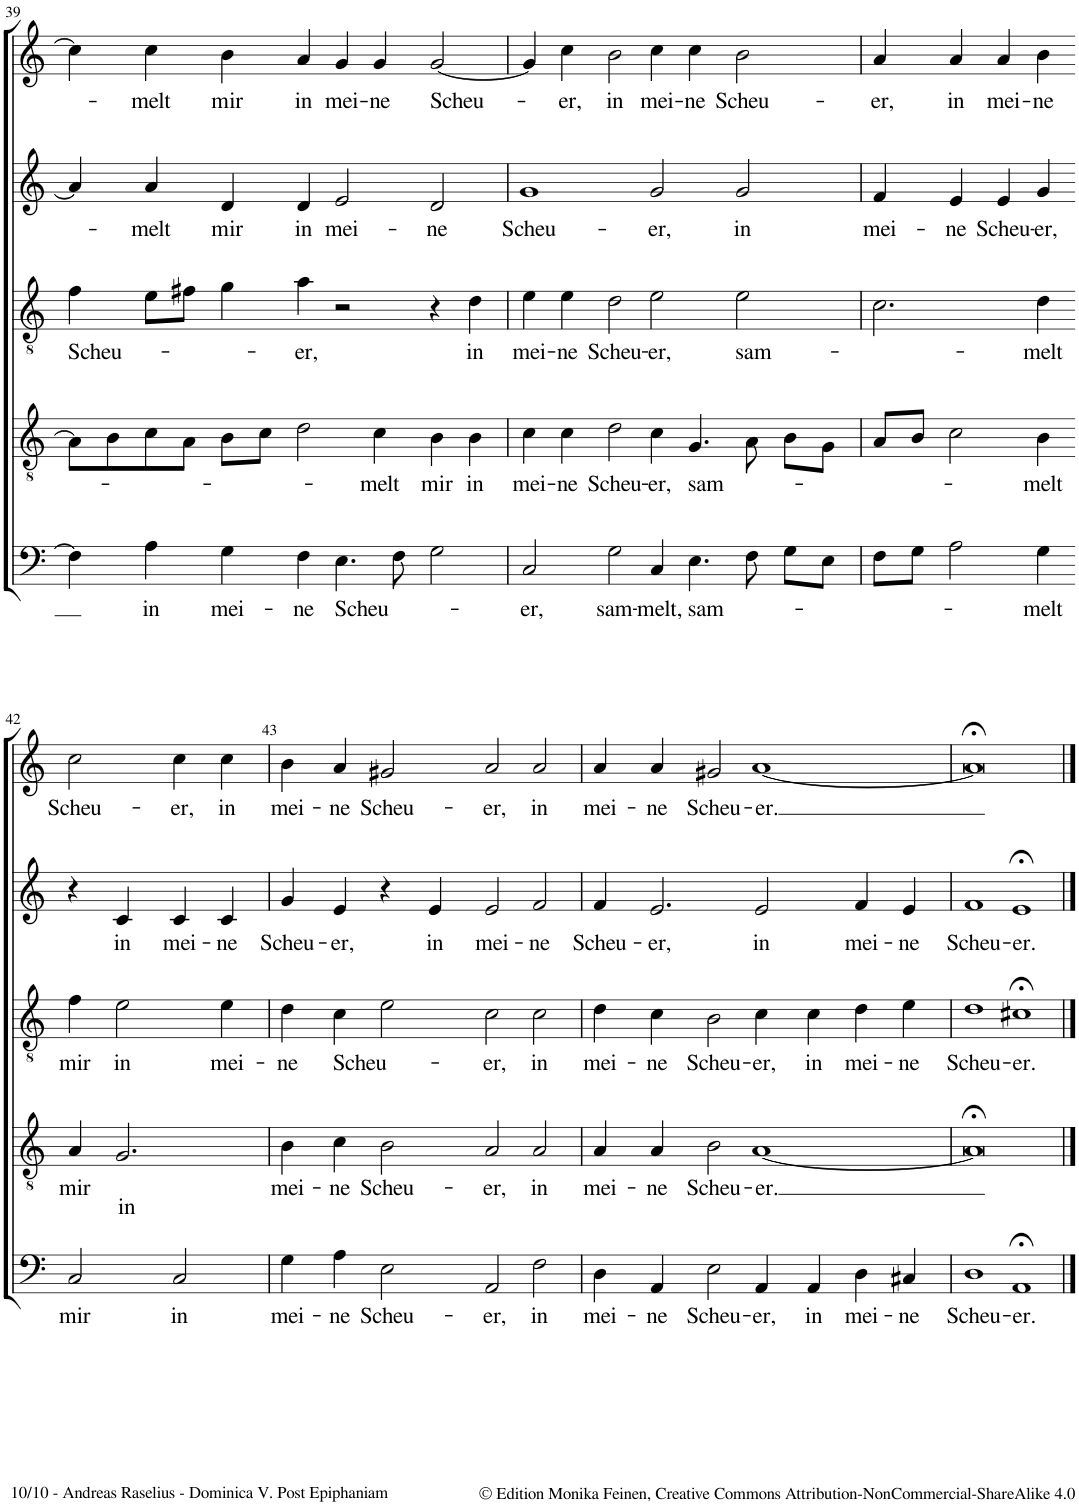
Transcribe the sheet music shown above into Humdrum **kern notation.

**kern	**text	**kern	**text	**kern	**text	**kern	**text	**kern	**text
*part5	*part5	*part4	*part4	*part3	*part3	*part2	*part2	*part1	*part1
*staff5	*staff5	*staff4	*staff4	*staff3	*staff3	*staff2	*staff2	*staff1	*staff1
*I"Bassus	*	*I"Tenor [Hypoaeolius]	*	*I"Quintus	*	*I"Altus	*	*I"Cantus	*
!!LO:PB:g=z
*clefF4	*	*clefGv2	*	*clefGv2	*	*clefG2	*	*clefG2	*
*k[]	*	*k[]	*	*k[]	*	*k[]	*	*k[]	*
*M4/2	*	*M4/2	*	*M4/2	*	*M4/2	*	*M4/2	*
*met(c)	*	*met(c)	*	*met(c)	*	*met(c)	*	*met(c)	*
=39	=39	=39	=39	=39	=39	=39	=39	=39	=39
!	!	!	!	!	!LO:LY:b	!	!	!	!
4F\]	.	8A\L]	.	4f\	Scheu-	4a/]	.	4cc\]	.
.	.	8B\	.	.	.	.	.	.	.
!	!LO:LY:b	!	!	!	!	!	!LO:LY:b	!	!LO:LY:b
4A\	in	8c\	.	8e\L	.	4a/	-melt	4cc\	-melt
.	.	8A\J	.	8f#X\J	.	.	.	.	.
!	!LO:LY:b	!	!	!	!	!	!LO:LY:b	!	!LO:LY:b
4G\	mei-	8B\L	.	4g\	.	4d/	mir	4b\	mir
.	.	8c\J	.	.	.	.	.	.	.
!	!LO:LY:b	!	!	!	!LO:LY:b	!	!LO:LY:b	!	!LO:LY:b
4F\	-ne	2d\	.	4a\	-er,	4d/	in	4a/	in
!	!LO:LY:b	!	!	!	!	!	!LO:LY:b	!	!LO:LY:b
4.E\	Scheu-	.	.	2r	.	2e/	mei-	4g/	mei-
!	!	!	!LO:LY:b	!	!	!	!	!	!LO:LY:b
.	.	4c\	-melt	.	.	.	.	4g/	-ne
8F\	.	.	.	.	.	.	.	.	.
!	!	!	!LO:LY:b	!	!	!	!LO:LY:b	!	!LO:LY:b
2G\	.	4B\	mir	4r	.	2d/	-ne	[2g/	Scheu-
!	!	!	!LO:LY:b	!	!LO:LY:b	!	!	!	!
.	.	4B\	in	4d\	in	.	.	.	.
=40	=40	=40	=40	=40	=40	=40	=40	=40	=40
!	!LO:LY:b	!	!LO:LY:b	!	!LO:LY:b	!	!LO:LY:b	!	!
2C/	-er,	4c\	mei-	4e\	mei-	1g	Scheu-	4g/]	.
!	!	!	!LO:LY:b	!	!LO:LY:b	!	!	!	!LO:LY:b
.	.	4c\	-ne	4e\	-ne	.	.	4cc\	-er,
!	!LO:LY:b	!	!LO:LY:b	!	!LO:LY:b	!	!	!	!LO:LY:b
2G\	sam-	2d\	Scheu-	2d\	Scheu-	.	.	2b\	in
!	!LO:LY:b	!	!LO:LY:b	!	!LO:LY:b	!	!LO:LY:b	!	!LO:LY:b
4C/	-melt,	4c\	-er,	2e\	-er,	2g/	-er,	4cc\	mei-
!	!LO:LY:b	!	!LO:LY:b	!	!	!	!	!	!LO:LY:b
4.E\	sam-	4.G/	sam-	.	.	.	.	4cc\	-ne
!	!	!	!	!	!LO:LY:b	!	!LO:LY:b	!	!LO:LY:b
.	.	.	.	2e\	sam-	2g/	in	2b\	Scheu-
8F\	.	8A\	.	.	.	.	.	.	.
8G\L	.	8B\L	.	.	.	.	.	.	.
8E\J	.	8G\J	.	.	.	.	.	.	.
=41	=41	=41	=41	=41	=41	=41	=41	=41	=41
!	!	!	!	!	!	!	!LO:LY:b	!	!LO:LY:b
8F\L	.	8A/L	.	2.c\	.	4f/	mei-	4a/	er,
8G\J	.	8B/J	.	.	.	.	.	.	.
!	!	!	!	!	!	!	!LO:LY:b	!	!LO:LY:b
2A\	.	2c\	.	.	.	4e/	-ne	4a/	in
!	!	!	!	!	!	!	!LO:LY:b	!	!LO:LY:b
.	.	.	.	.	.	4e/	Scheu-	4a/	mei-
!	!LO:LY:b	!	!LO:LY:b	!	!LO:LY:b	!	!LO:LY:b	!	!LO:LY:b
4G\	melt	4B\	-melt	4d\	-melt	4g/	-er,	4b\	-ne
!!LO:LB:g=z
=42-	=42-	=42-	=42-	=42-	=42-	=42-	=42-	=42-	=42-
!	!LO:LY:b	!	!LO:LY:b	!	!LO:LY:b	!	!	!	!LO:LY:b
2C/	mir	4A/	mir	4f\	mir	4r	.	2cc\	Scheu-
!	!	!	!LO:LY:b	!	!LO:LY:b	!	!LO:LY:b	!	!
.	.	2.G/	in	2e\	in	4c/	in	.	.
!	!LO:LY:b	!	!	!	!	!	!LO:LY:b	!	!LO:LY:b
2C/	in	.	.	.	.	4c/	mei-	4cc\	-er,
!	!	!	!	!	!LO:LY:b	!	!LO:LY:b	!	!LO:LY:b
.	.	.	.	4e\	mei-	4c/	-ne	4cc\	in
=43	=43	=43	=43	=43	=43	=43	=43	=43	=43
!	!LO:LY:b	!	!LO:LY:b	!	!LO:LY:b	!	!LO:LY:b	!	!LO:LY:b
4G\	mei-	4B\	mei-	4d\	-ne	4g/	Scheu-	4b\	mei-
!	!LO:LY:b	!	!LO:LY:b	!	!LO:LY:b	!	!LO:LY:b	!	!LO:LY:b
4A\	-ne	4c\	-ne	4c\	Scheu-	4e/	-er,	4a/	-ne
!	!LO:LY:b	!	!LO:LY:b	!	!	!	!	!	!LO:LY:b
2E\	Scheu-	2B\	Scheu-	2e\	.	4r	.	2g#X/	Scheu-
!	!	!	!	!	!	!	!LO:LY:b	!	!
.	.	.	.	.	.	4e/	in	.	.
!	!LO:LY:b	!	!LO:LY:b	!	!LO:LY:b	!	!LO:LY:b	!	!LO:LY:b
2AA/	-er,	2A/	-er,	2c\	-er,	2e/	mei-	2a/	-er,
!	!LO:LY:b	!	!LO:LY:b	!	!LO:LY:b	!	!LO:LY:b	!	!LO:LY:b
2F\	in	2A/	in	2c\	in	2f/	-ne	2a/	in
=44	=44	=44	=44	=44	=44	=44	=44	=44	=44
!	!LO:LY:b	!	!LO:LY:b	!	!LO:LY:b	!	!LO:LY:b	!	!LO:LY:b
4D\	mei-	4A/	mei-	4d\	mei-	4f/	Scheu-	4a/	mei-
!	!LO:LY:b	!	!LO:LY:b	!	!LO:LY:b	!	!LO:LY:b	!	!LO:LY:b
4AA/	-ne	4A/	-ne	4c\	-ne	2.e/	-er,	4a/	-ne
!	!LO:LY:b	!	!LO:LY:b	!	!LO:LY:b	!	!	!	!LO:LY:b
2E\	Scheu-	2B\	Scheu-	2B\	Scheu-	.	.	2g#X/	Scheu-
!	!LO:LY:b	!	!LO:LY:b	!	!LO:LY:b	!	!LO:LY:b	!	!LO:LY:b
4AA/	-er,	[1A	-er.	4c\	-er,	2e/	in	[1a	-er.
!	!LO:LY:b	!	!	!	!LO:LY:b	!	!	!	!
4AA/	in	.	.	4c\	in	.	.	.	.
!	!LO:LY:b	!	!	!	!LO:LY:b	!	!LO:LY:b	!	!
4D\	mei-	.	.	4d\	mei-	4f/	mei-	.	.
!	!LO:LY:b	!	!	!	!LO:LY:b	!	!LO:LY:b	!	!
4C#X/	-ne	.	.	4e\	-ne	4e/	-ne	.	.
=45	=45	=45	=45	=45	=45	=45	=45	=45	=45
!	!LO:LY:b	!	!	!	!LO:LY:b	!	!LO:LY:b	!	!
1D	Scheu-	0A;<]	.	1d	Scheu-	1f	Scheu-	0a;<]	.
!	!LO:LY:b	!	!	!	!LO:LY:b	!	!LO:LY:b	!	!
1AA;<	-er.	.	.	1c#X;<	-er.	1e;<	-er.	.	.
==	==	==	==	==	==	==	==	==	==
*-	*-	*-	*-	*-	*-	*-	*-	*-	*-
